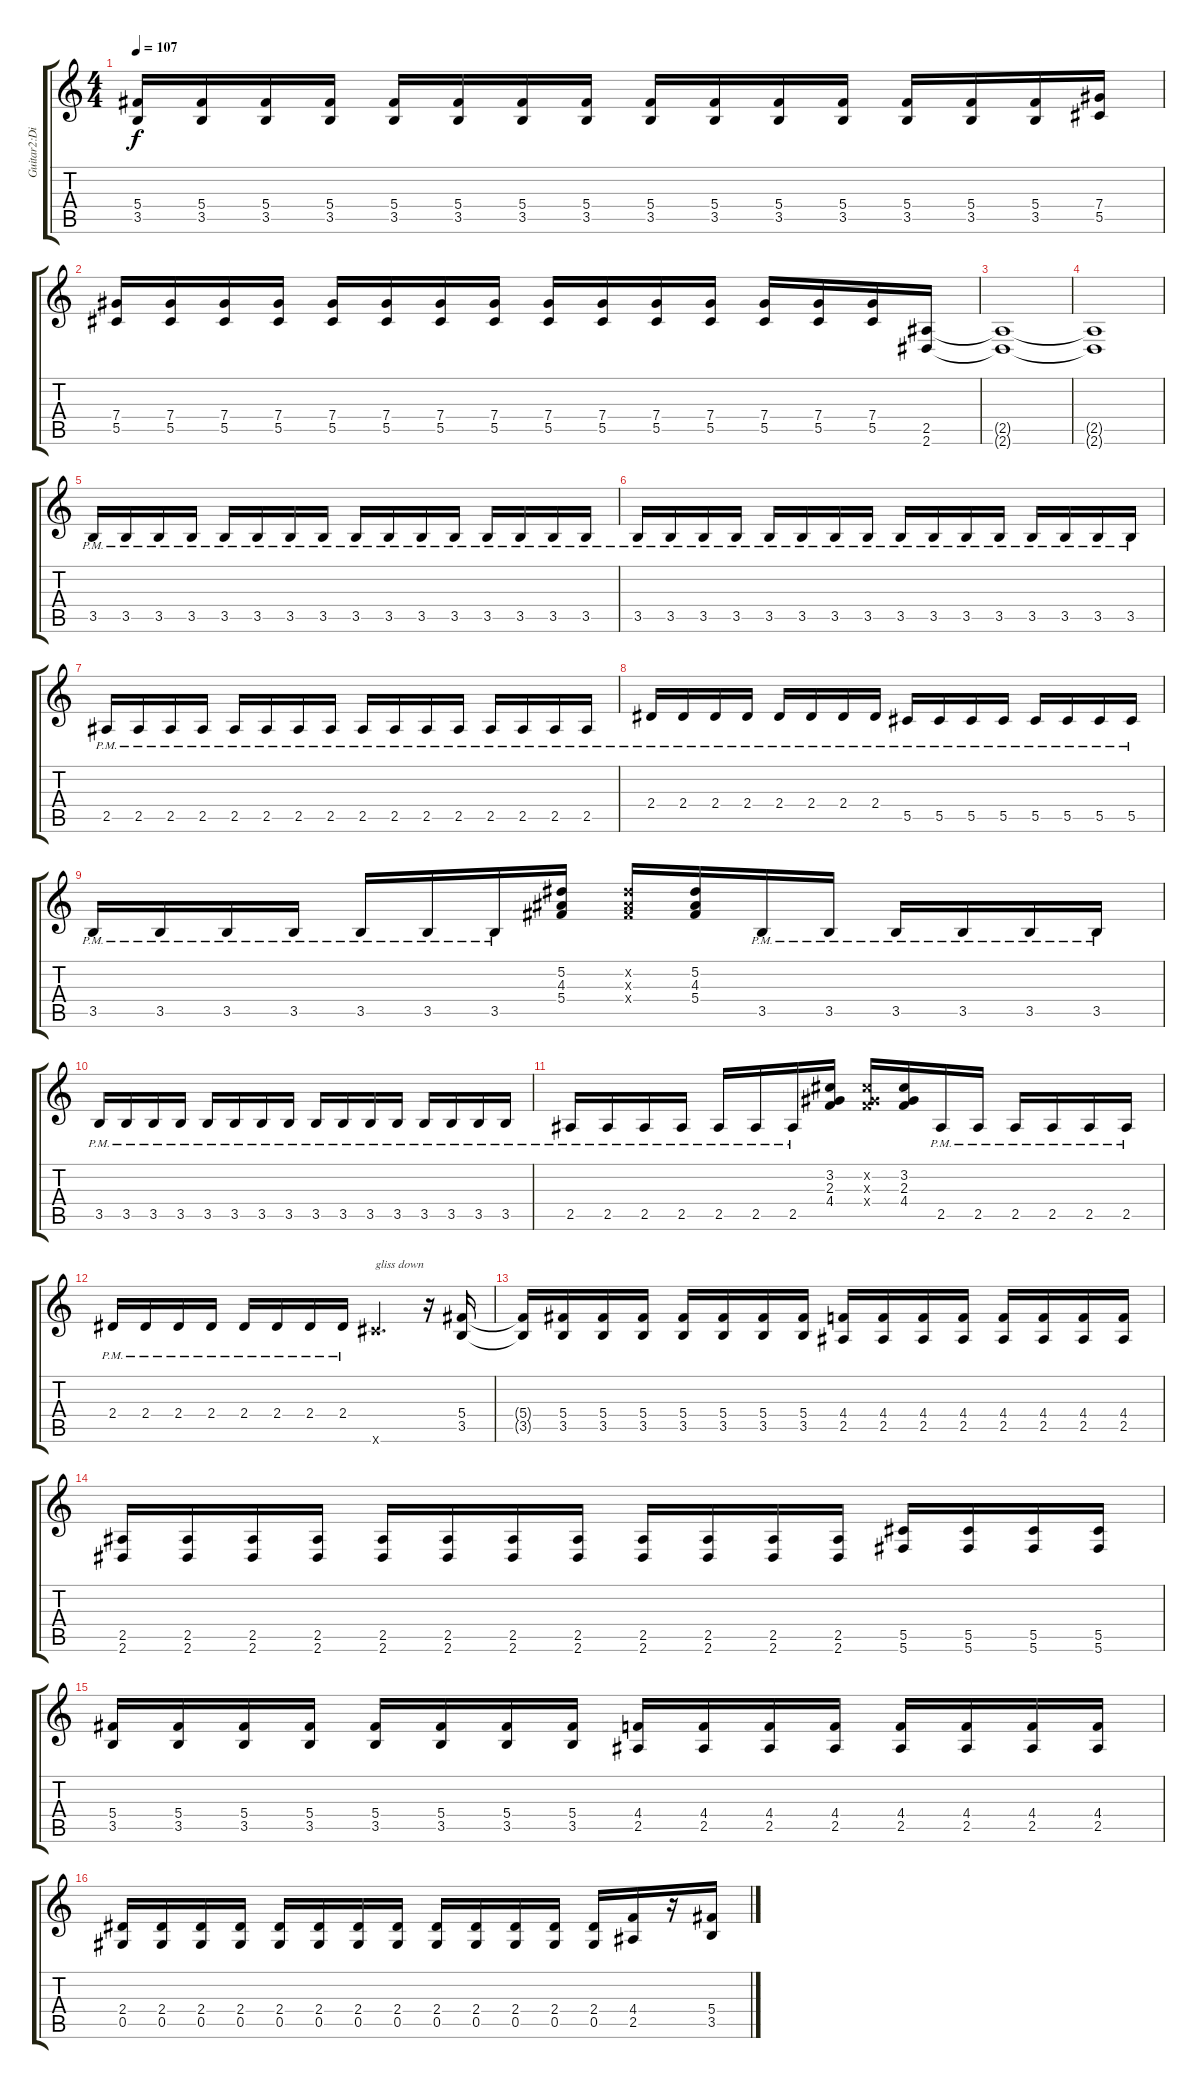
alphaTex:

\track ("Guitar2:Distortion<Half Down, 6th=C#>" "Guitar2:Di") {instrument distortionguitar}
\staff {score tabs}
\tuning (Eb4 Bb3 Gb3 Db3 Ab2 Db2) {hide}
\ts (4 4)
\tempo 107
\clef g2
\ks c
(5.4{t} 3.5{t}).16{dy f} (5.4 3.5).16 (5.4 3.5).16 (5.4 3.5).16 (5.4 3.5).16 (5.4 3.5).16 (5.4 3.5).16 (5.4 3.5).16 (5.4 3.5).16 (5.4 3.5).16 (5.4 3.5).16 (5.4 3.5).16 (5.4 3.5).16 (5.4 3.5).16 (5.4 3.5).16 (7.4 5.5).16 |
(7.4 5.5).16 (7.4 5.5).16 (7.4 5.5).16 (7.4 5.5).16 (7.4 5.5).16 (7.4 5.5).16 (7.4 5.5).16 (7.4 5.5).16 (7.4 5.5).16 (7.4 5.5).16 (7.4 5.5).16 (7.4 5.5).16 (7.4 5.5).16 (7.4 5.5).16 (7.4 5.5).16 (2.5 2.6).16 |
(2.5{t} 2.6{t}).1 |
(2.5{t} 2.6{t}).1 |
3.5{pm}.16 3.5{pm}.16 3.5{pm}.16 3.5{pm}.16 3.5{pm}.16 3.5{pm}.16 3.5{pm}.16 3.5{pm}.16 3.5{pm}.16 3.5{pm}.16 3.5{pm}.16 3.5{pm}.16 3.5{pm}.16 3.5{pm}.16 3.5{pm}.16 3.5{pm}.16 |
3.5{pm}.16 3.5{pm}.16 3.5{pm}.16 3.5{pm}.16 3.5{pm}.16 3.5{pm}.16 3.5{pm}.16 3.5{pm}.16 3.5{pm}.16 3.5{pm}.16 3.5{pm}.16 3.5{pm}.16 3.5{pm}.16 3.5{pm}.16 3.5{pm}.16 3.5{pm}.16 |
2.5{pm}.16 2.5{pm}.16 2.5{pm}.16 2.5{pm}.16 2.5{pm}.16 2.5{pm}.16 2.5{pm}.16 2.5{pm}.16 2.5{pm}.16 2.5{pm}.16 2.5{pm}.16 2.5{pm}.16 2.5{pm}.16 2.5{pm}.16 2.5{pm}.16 2.5{pm}.16 |
2.4{pm}.16 2.4{pm}.16 2.4{pm}.16 2.4{pm}.16 2.4{pm}.16 2.4{pm}.16 2.4{pm}.16 2.4{pm}.16 5.5{pm}.16 5.5{pm}.16 5.5{pm}.16 5.5{pm}.16 5.5{pm}.16 5.5{pm}.16 5.5{pm}.16 5.5{pm}.16 |
3.5{pm}.16 3.5{pm}.16 3.5{pm}.16 3.5{pm}.16 3.5{pm}.16 3.5{pm}.16 3.5{pm}.16 (5.2 4.3 5.4).16 (5.2{x} 4.3{x} 5.4{x}).16 (5.2 4.3 5.4).16 3.5{pm}.16 3.5{pm}.16 3.5{pm}.16 3.5{pm}.16 3.5{pm}.16 3.5{pm}.16 |
3.5{pm}.16 3.5{pm}.16 3.5{pm}.16 3.5{pm}.16 3.5{pm}.16 3.5{pm}.16 3.5{pm}.16 3.5{pm}.16 3.5{pm}.16 3.5{pm}.16 3.5{pm}.16 3.5{pm}.16 3.5{pm}.16 3.5{pm}.16 3.5{pm}.16 3.5{pm}.16 |
2.5{pm}.16 2.5{pm}.16 2.5{pm}.16 2.5{pm}.16 2.5{pm}.16 2.5{pm}.16 2.5{pm}.16 (3.2 2.3 4.4).16 (3.2{x} 2.3{x} 4.4{x}).16 (3.2 2.3 4.4).16 2.5{pm}.16 2.5{pm}.16 2.5{pm}.16 2.5{pm}.16 2.5{pm}.16 2.5{pm}.16 |
2.4{pm}.16 2.4{pm}.16 2.4{pm}.16 2.4{pm}.16 2.4{pm}.16 2.4{pm}.16 2.4{pm}.16 2.4{pm}.16 12.6{x}.4{d txt "gliss down"} r.16 (5.4 3.5).16 |
(5.4{t} 3.5{t}).16 (5.4 3.5).16 (5.4 3.5).16 (5.4 3.5).16 (5.4 3.5).16 (5.4 3.5).16 (5.4 3.5).16 (5.4 3.5).16 (4.4 2.5).16 (4.4 2.5).16 (4.4 2.5).16 (4.4 2.5).16 (4.4 2.5).16 (4.4 2.5).16 (4.4 2.5).16 (4.4 2.5).16 |
(2.5 2.6).16 (2.5 2.6).16 (2.5 2.6).16 (2.5 2.6).16 (2.5 2.6).16 (2.5 2.6).16 (2.5 2.6).16 (2.5 2.6).16 (2.5 2.6).16 (2.5 2.6).16 (2.5 2.6).16 (2.5 2.6).16 (5.5 5.6).16 (5.5 5.6).16 (5.5 5.6).16 (5.5 5.6).16 |
(5.4 3.5).16 (5.4 3.5).16 (5.4 3.5).16 (5.4 3.5).16 (5.4 3.5).16 (5.4 3.5).16 (5.4 3.5).16 (5.4 3.5).16 (4.4 2.5).16 (4.4 2.5).16 (4.4 2.5).16 (4.4 2.5).16 (4.4 2.5).16 (4.4 2.5).16 (4.4 2.5).16 (4.4 2.5).16 |
(2.4 0.5).16 (2.4 0.5).16 (2.4 0.5).16 (2.4 0.5).16 (2.4 0.5).16 (2.4 0.5).16 (2.4 0.5).16 (2.4 0.5).16 (2.4 0.5).16 (2.4 0.5).16 (2.4 0.5).16 (2.4 0.5).16 (2.4 0.5).16 (4.4 2.5).16 r.16 (5.4 3.5).16
